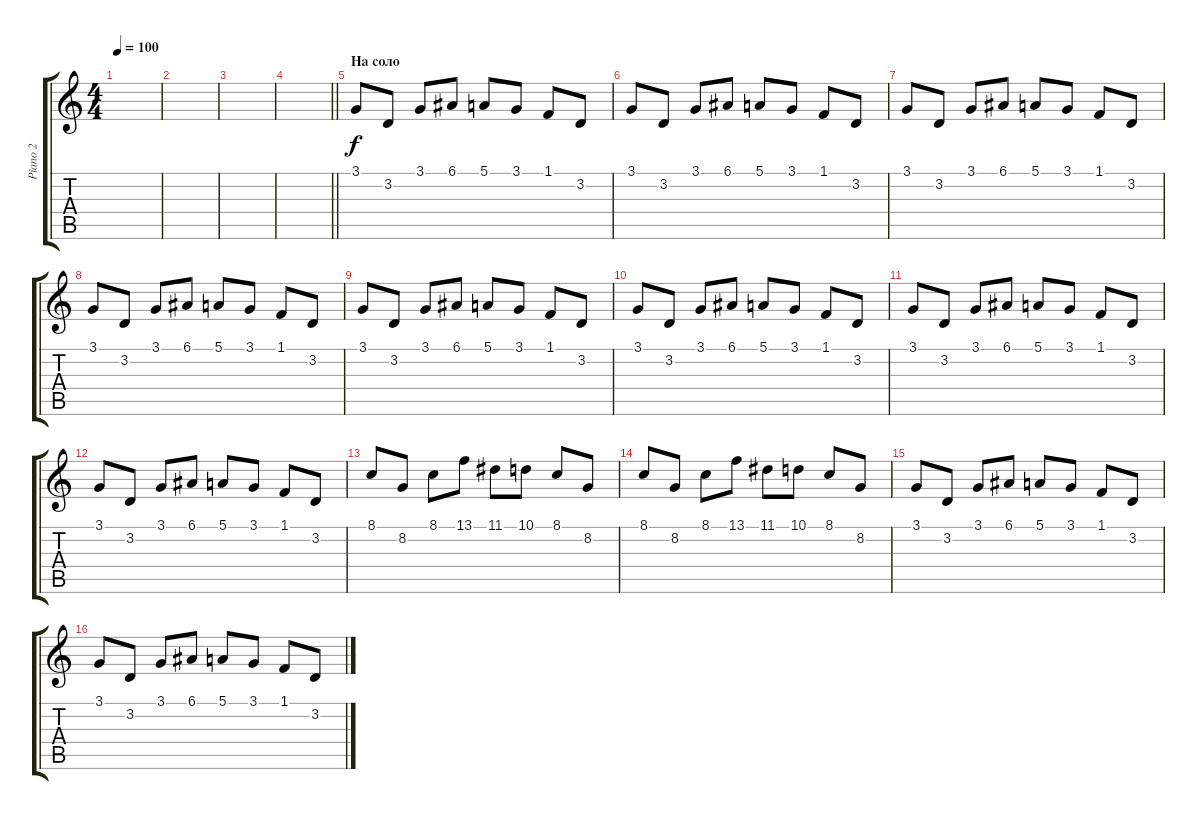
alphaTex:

\track ("Piano 2" "Piano 2") {instrument acousticgrandpiano}
\staff {score tabs}
\tuning (E4 B3 G3 D3 A2 E2) {hide}
\ts (4 4)
\tempo 100
\clef g2
\ks c
|
|
|
\barLineRight lightlight
|
\section ("" "На соло")
3.1.8 3.2.8 3.1.8 6.1.8 5.1.8 3.1.8 1.1.8 3.2.8 |
3.1.8 3.2.8 3.1.8 6.1.8 5.1.8 3.1.8 1.1.8 3.2.8 |
3.1.8 3.2.8 3.1.8 6.1.8 5.1.8 3.1.8 1.1.8 3.2.8 |
3.1.8 3.2.8 3.1.8 6.1.8 5.1.8 3.1.8 1.1.8 3.2.8 |
3.1.8 3.2.8 3.1.8 6.1.8 5.1.8 3.1.8 1.1.8 3.2.8 |
3.1.8 3.2.8 3.1.8 6.1.8 5.1.8 3.1.8 1.1.8 3.2.8 |
3.1.8 3.2.8 3.1.8 6.1.8 5.1.8 3.1.8 1.1.8 3.2.8 |
3.1.8 3.2.8 3.1.8 6.1.8 5.1.8 3.1.8 1.1.8 3.2.8 |
8.1.8 8.2.8 8.1.8 13.1.8 11.1.8 10.1.8 8.1.8 8.2.8 |
8.1.8 8.2.8 8.1.8 13.1.8 11.1.8 10.1.8 8.1.8 8.2.8 |
3.1.8 3.2.8 3.1.8 6.1.8 5.1.8 3.1.8 1.1.8 3.2.8 |
3.1.8 3.2.8 3.1.8 6.1.8 5.1.8 3.1.8 1.1.8 3.2.8
